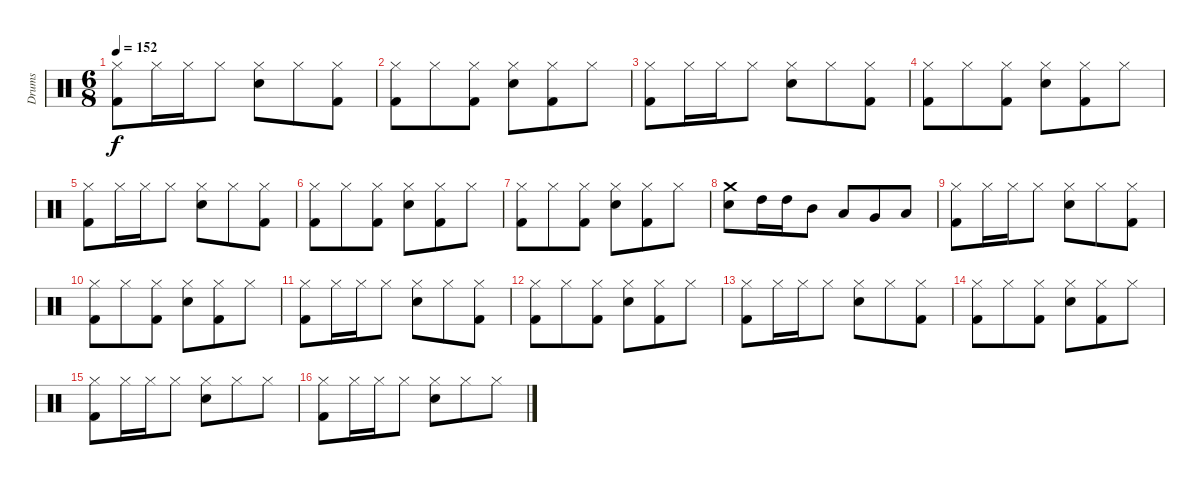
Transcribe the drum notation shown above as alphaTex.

\track ("Drums" "Drums") {instrument percussion}
\staff {score}
\articulation defaults
\ts (6 8)
\tempo 152
\clef neutral
\ks c
("Hi-Hat (closed)" "Kick (hit) 2").8{dy f} "Hi-Hat (closed)".16 "Hi-Hat (closed)".16 "Hi-Hat (closed)".8 ("Electric Snare (hit)" "Hi-Hat (closed)").8 "Hi-Hat (closed)".8 ("Hi-Hat (closed)" "Kick (hit) 2").8 |
("Hi-Hat (closed)" "Kick (hit) 2").8 "Hi-Hat (closed)".8 ("Hi-Hat (closed)" "Kick (hit) 2").8 ("Electric Snare (hit)" "Hi-Hat (closed)").8 ("Hi-Hat (closed)" "Kick (hit) 2").8 "Hi-Hat (closed)".8 |
("Hi-Hat (closed)" "Kick (hit) 2").8 "Hi-Hat (closed)".16 "Hi-Hat (closed)".16 "Hi-Hat (closed)".8 ("Electric Snare (hit)" "Hi-Hat (closed)").8 "Hi-Hat (closed)".8 ("Hi-Hat (closed)" "Kick (hit) 2").8 |
("Hi-Hat (closed)" "Kick (hit) 2").8 "Hi-Hat (closed)".8 ("Hi-Hat (closed)" "Kick (hit) 2").8 ("Electric Snare (hit)" "Hi-Hat (closed)").8 ("Hi-Hat (closed)" "Kick (hit) 2").8 "Hi-Hat (closed)".8 |
("Hi-Hat (closed)" "Kick (hit) 2").8 "Hi-Hat (closed)".16 "Hi-Hat (closed)".16 "Hi-Hat (closed)".8 ("Electric Snare (hit)" "Hi-Hat (closed)").8 "Hi-Hat (closed)".8 ("Hi-Hat (closed)" "Kick (hit) 2").8 |
("Hi-Hat (closed)" "Kick (hit) 2").8 "Hi-Hat (closed)".8 ("Hi-Hat (closed)" "Kick (hit) 2").8 ("Electric Snare (hit)" "Hi-Hat (closed)").8 ("Hi-Hat (closed)" "Kick (hit) 2").8 "Hi-Hat (closed)".8 |
("Hi-Hat (closed)" "Kick (hit) 2").8 "Hi-Hat (closed)".8 ("Hi-Hat (closed)" "Kick (hit) 2").8 ("Electric Snare (hit)" "Hi-Hat (closed)").8 ("Hi-Hat (closed)" "Kick (hit) 2").8 "Hi-Hat (closed)".8 |
("Crash medium (hit)" "Electric Snare (hit)").8 "High Tom (hit)".16 "High Tom (hit)".16 "Mid Tom (hit)".8 "Low Tom (hit)".8 "Very Low Tom (hit)".8 "Low Floor Tom (hit)".8 |
("Hi-Hat (closed)" "Kick (hit) 2").8 "Hi-Hat (closed)".16 "Hi-Hat (closed)".16 "Hi-Hat (closed)".8 ("Electric Snare (hit)" "Hi-Hat (closed)").8 "Hi-Hat (closed)".8 ("Hi-Hat (closed)" "Kick (hit) 2").8 |
("Hi-Hat (closed)" "Kick (hit) 2").8 "Hi-Hat (closed)".8 ("Hi-Hat (closed)" "Kick (hit) 2").8 ("Electric Snare (hit)" "Hi-Hat (closed)").8 ("Hi-Hat (closed)" "Kick (hit) 2").8 "Hi-Hat (closed)".8 |
("Hi-Hat (closed)" "Kick (hit) 2").8 "Hi-Hat (closed)".16 "Hi-Hat (closed)".16 "Hi-Hat (closed)".8 ("Electric Snare (hit)" "Hi-Hat (closed)").8 "Hi-Hat (closed)".8 ("Hi-Hat (closed)" "Kick (hit) 2").8 |
("Hi-Hat (closed)" "Kick (hit) 2").8 "Hi-Hat (closed)".8 ("Hi-Hat (closed)" "Kick (hit) 2").8 ("Electric Snare (hit)" "Hi-Hat (closed)").8 ("Hi-Hat (closed)" "Kick (hit) 2").8 "Hi-Hat (closed)".8 |
("Hi-Hat (closed)" "Kick (hit) 2").8 "Hi-Hat (closed)".16 "Hi-Hat (closed)".16 "Hi-Hat (closed)".8 ("Electric Snare (hit)" "Hi-Hat (closed)").8 "Hi-Hat (closed)".8 ("Hi-Hat (closed)" "Kick (hit) 2").8 |
("Hi-Hat (closed)" "Kick (hit) 2").8 "Hi-Hat (closed)".8 ("Hi-Hat (closed)" "Kick (hit) 2").8 ("Electric Snare (hit)" "Hi-Hat (closed)").8 ("Hi-Hat (closed)" "Kick (hit) 2").8 "Hi-Hat (closed)".8 |
("Hi-Hat (closed)" "Kick (hit) 2").8 "Hi-Hat (closed)".16 "Hi-Hat (closed)".16 "Hi-Hat (closed)".8 ("Electric Snare (hit)" "Hi-Hat (closed)").8 "Hi-Hat (closed)".8 "Hi-Hat (closed)".8 |
("Hi-Hat (closed)" "Kick (hit) 2").8 "Hi-Hat (closed)".16 "Hi-Hat (closed)".16 "Hi-Hat (closed)".8 ("Electric Snare (hit)" "Hi-Hat (closed)").8 "Hi-Hat (closed)".8 "Hi-Hat (closed)".8
